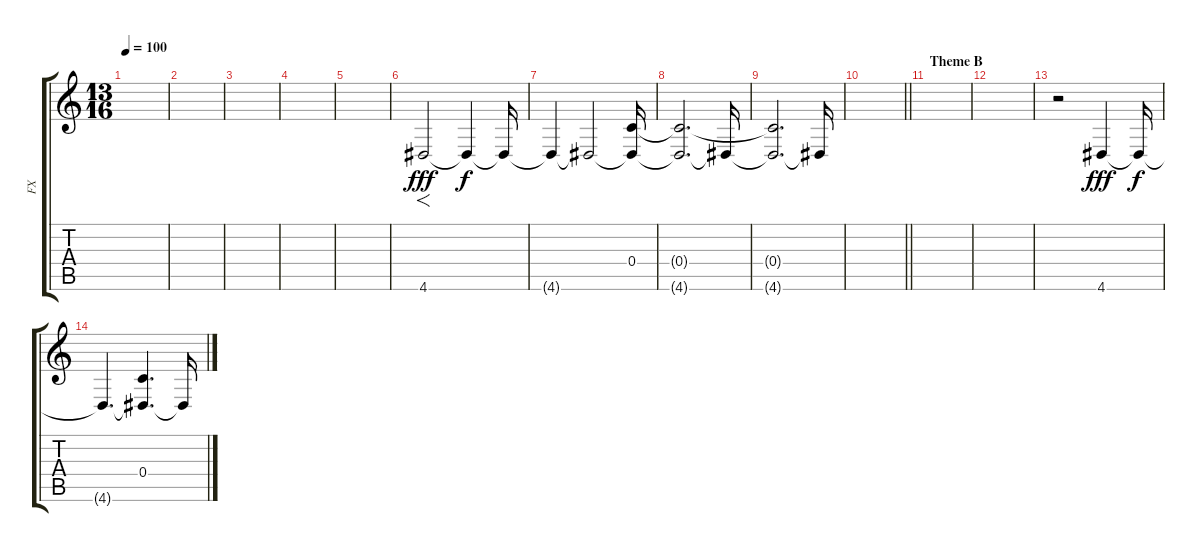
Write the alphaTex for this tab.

\track ("FX" "FX") {instrument overdrivenguitar}
\staff {score tabs}
\tuning (D4 A3 F3 C3 G2 B1) {hide}
\ts (13 16)
\tempo 100
\clef g2
\ks c
|
|
|
|
|
4.6.2{f dy fff volume 4 instrument distortionguitar} 4.6{t}.4{dy f} 4.6{t}.16 |
4.6{t}.4 4.6{t}.2 (0.4 4.6{t}).16 |
(0.4{t} 4.6{t}).2{d} 4.6{t}.16 |
(0.4{t} 4.6{t}).2{d volume 0} 4.6{t}.16 |
\barLineRight lightlight
|
\section ("" "Theme B")
|
|
r.2 4.6.4{dy fff volume 4} 4.6{t}.16{dy f} |
4.6{t}.4{d} (0.4 4.6{t}).4{d volume 0} 4.6{t}.16
